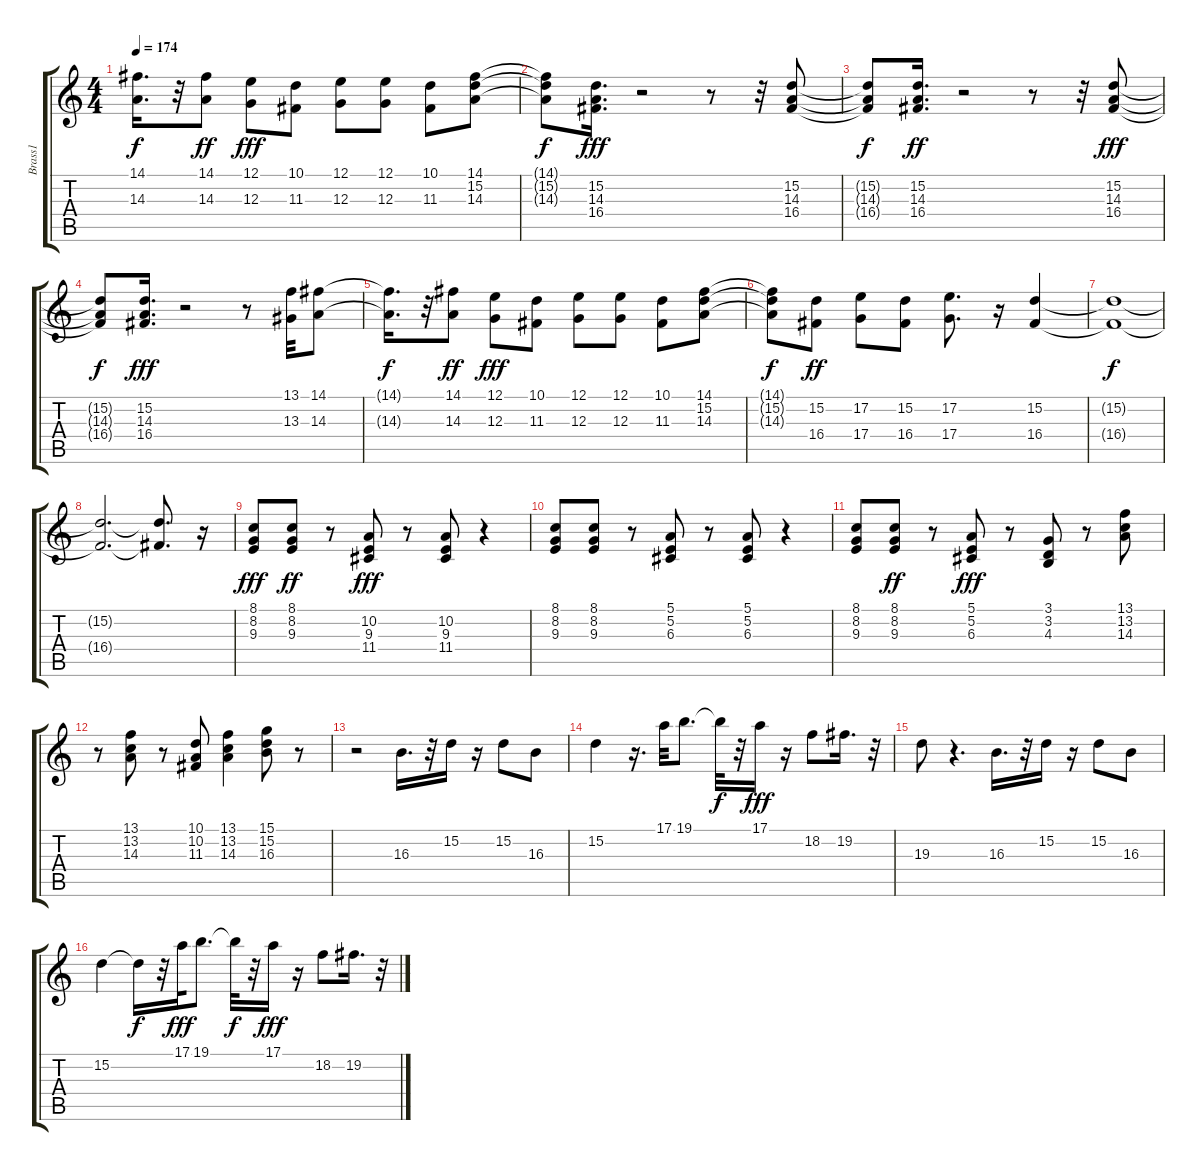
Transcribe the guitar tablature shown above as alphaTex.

\track ("Brass1" "Brass1") {instrument brasssection}
\staff {score tabs}
\tuning (E4 B3 G3 D3 A2 E2) {hide}
\ts (4 4)
\tempo 174
\clef g2
\ks c
(14.1{t} 14.3{t}).16{d dy f} r.32 (14.1 14.3).8{dy ff} (12.1 12.3).8{dy fff} (10.1 11.3).8 (12.1 12.3).8 (12.1 12.3).8 (10.1 11.3).8 (14.1 15.2 14.3).8 |
(14.1{t} 15.2{t} 14.3{t}).8{dy f} (15.2 14.3 16.4).16{d dy fff} r.2 r.8 r.32 (15.2 14.3 16.4).8 |
(15.2{t} 14.3{t} 16.4{t}).8{dy f} (15.2 14.3 16.4).16{d dy ff} r.2 r.8 r.32 (15.2 14.3 16.4).8{dy fff} |
(15.2{t} 14.3{t} 16.4{t}).8{dy f} (15.2 14.3 16.4).16{d dy fff} r.2 r.8 (13.1 13.3).32 (14.1 14.3).8 |
(14.1{t} 14.3{t}).16{d dy f} r.32 (14.1 14.3).8{dy ff} (12.1 12.3).8{dy fff} (10.1 11.3).8 (12.1 12.3).8 (12.1 12.3).8 (10.1 11.3).8 (14.1 15.2 14.3).8 |
(14.1{t} 15.2{t} 14.3{t}).8{dy f} (15.2 16.4).8{dy ff} (17.2 17.4).8 (15.2 16.4).8 (17.2 17.4).8{d} r.16 (15.2 16.4).4 |
(15.2{t} 16.4{t}).1{dy f} |
(15.2{t} 16.4{t}).2{d} (15.2{t} 16.4{t}).8{d} r.16 |
(8.1 8.2 9.3).8{dy fff} (8.1 8.2 9.3).8{dy ff} r.8 (10.2 9.3 11.4).8{dy fff} r.8 (10.2 9.3 11.4).8 r.4 |
(8.1 8.2 9.3).8 (8.1 8.2 9.3).8 r.8 (5.1 5.2 6.3).8 r.8 (5.1 5.2 6.3).8 r.4 |
(8.1 8.2 9.3).8 (8.1 8.2 9.3).8{dy ff} r.8 (5.1 5.2 6.3).8{dy fff} r.8 (3.1 3.2 4.3).8 r.8 (13.1 13.2 14.3).8 |
r.8 (13.1 13.2 14.3).8 r.8 (10.1 10.2 11.3).8 (13.1 13.2 14.3).4 (15.1 15.2 16.3).8 r.8 |
r.2 16.3.16{d} r.32 15.2.16 r.16 15.2.8 16.3.8 |
15.2.4 r.16{d} 17.1.32 19.1.8{d} 19.1{t}.32{dy f} r.32 17.1.16{dy fff} r.16 18.2.8 19.2.16{d} r.32 |
19.3.8 r.4{d} 16.3.16{d} r.32 15.2.16 r.16 15.2.8 16.3.8 |
15.2.4 15.2{t}.16{dy f} r.32 17.1.32{dy fff} 19.1.8{d} 19.1{t}.32{dy f} r.32 17.1.16{dy fff} r.16 18.2.8 19.2.16{d} r.32
